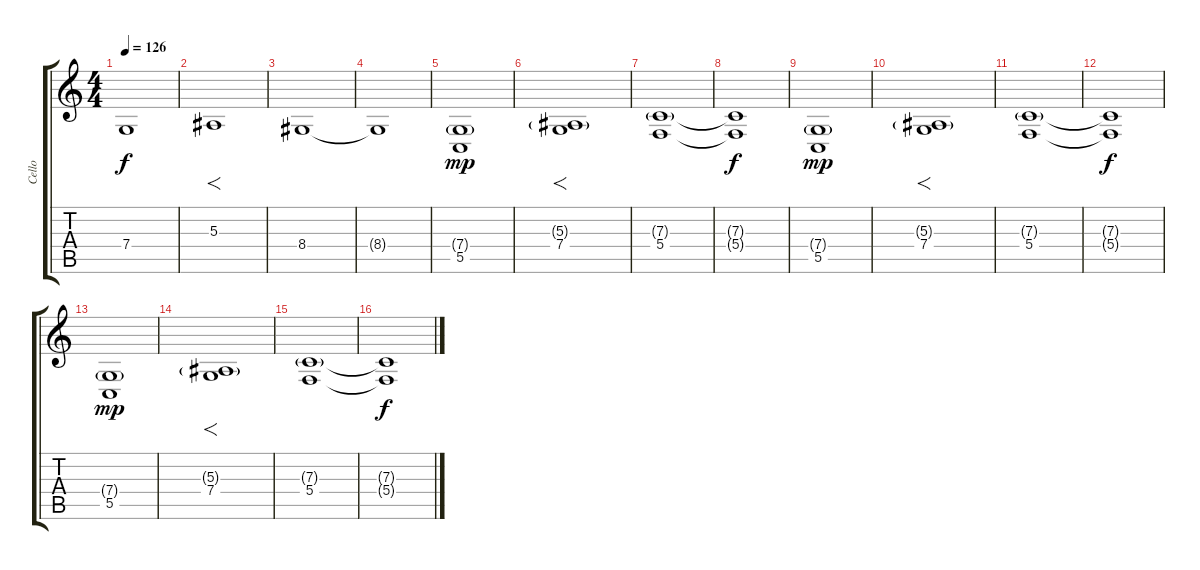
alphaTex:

\track ("Cello" "Cello") {instrument cello}
\staff {score tabs}
\tuning (D4 A3 F3 C3 G2 D2) {hide}
\ts (4 4)
\tempo 126
\clef g2
\ks c
7.4.1{dy f} |
5.3.1{f} |
8.4.1 |
8.4{t}.1 |
(7.4{g} 5.5).1{dy mp} |
(5.3{g} 7.4).1{f} |
(7.3{g} 5.4).1 |
(7.3{t} 5.4{t}).1{dy f} |
(7.4{g} 5.5).1{dy mp} |
(5.3{g} 7.4).1{f} |
(7.3{g} 5.4).1 |
(7.3{t} 5.4{t}).1{dy f} |
(7.4{g} 5.5).1{dy mp} |
(5.3{g} 7.4).1{f} |
(7.3{g} 5.4).1 |
(7.3{t} 5.4{t}).1{dy f}
